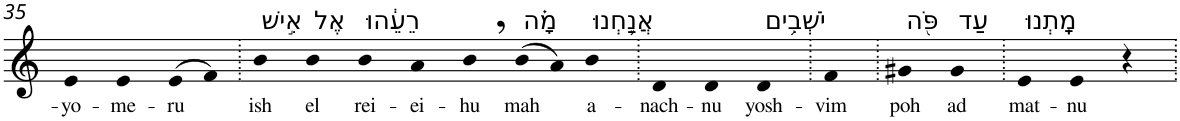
**kern	**text
*part1	*part1
*staff1	*staff1
*I"Piano	*
*I'Pno	*
!!LO:PB:g=z
*clefG2	*
*k[]	*
=35	=35
!	!LO:LY:b
4e	-yo-
!	!LO:LY:b
4e	-me-
!	!LO:LY:b
(>8e	-ru
8f)	.
=36.	=36.
!LO:TX:a:t=אִ֣ישׁ	!
!	!LO:LY:b
4b	ish
!LO:TX:a:t=אֶל	!
!	!LO:LY:b
4b	el
!LO:TX:a:t=רֵעֵ֔הוּ	!
!	!LO:LY:b
4b	rei-
!	!LO:LY:b
4a	-ei-
!	!LO:LY:b
4b,	-hu
!LO:TX:a:t=מָ֗ה	!
!	!LO:LY:b
(>8b	mah
8a)	.
!LO:TX:a:t=אֲנַ֛חְנוּ	!
!	!LO:LY:b
4b	a-
=37.	=37.
!	!LO:LY:b
4d	-nach-
!	!LO:LY:b
4d	-nu
!LO:TX:a:t=יֹשְׁבִ֥ים	!
!	!LO:LY:b
4d	yosh-
=38.	=38.
!	!LO:LY:b
4f	-vim
=39.	=39.
!LO:TX:a:t=פֹּ֖ה	!
!	!LO:LY:b
4g#X	poh
!LO:TX:a:t=עַד	!
!	!LO:LY:b
4g#	ad
=40.	=40.
!LO:TX:a:t=מָֽתְנוּ	!
!	!LO:LY:b
4e	mat-
!	!LO:LY:b
4e	-nu
4r	.
=.	=.
*-	*-
